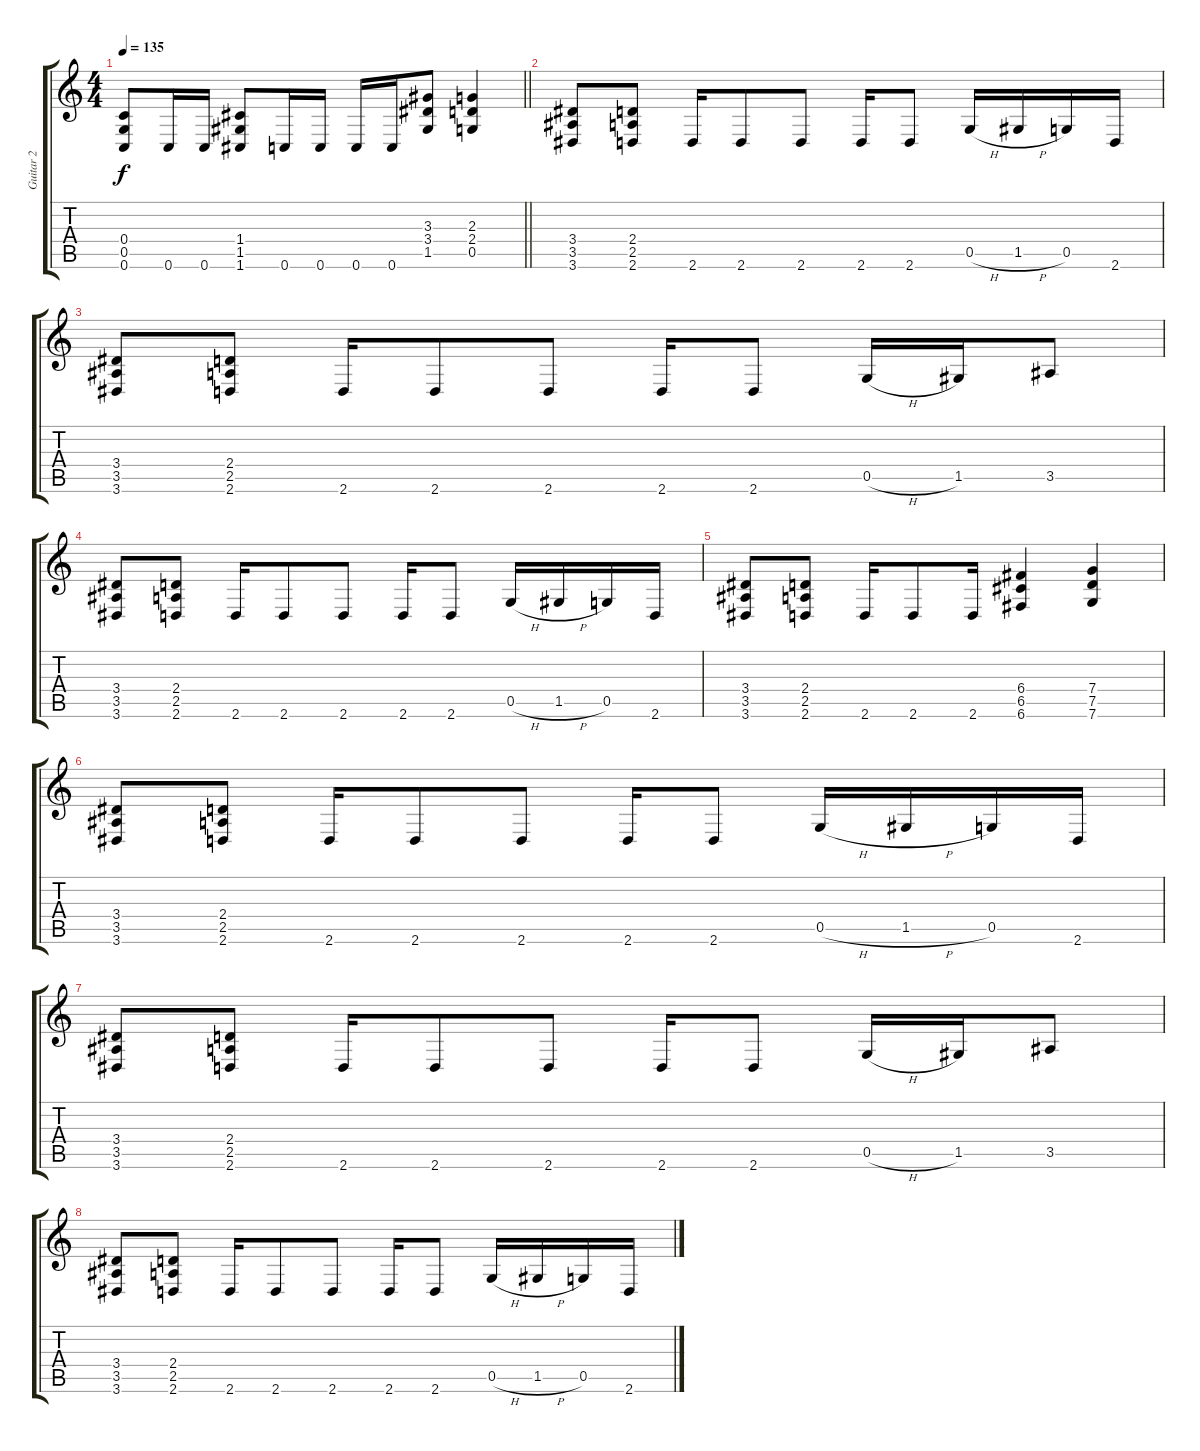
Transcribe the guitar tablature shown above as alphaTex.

\track ("Guitar 2" "Guitar 2") {instrument overdrivenguitar}
\staff {score tabs}
\tuning (D4 A3 F3 C3 G2 C2) {hide}
\ts (4 4)
\tempo 135
\clef g2
\barLineRight lightlight
\ks c
(0.4 0.5 0.6).8{dy f} 0.6.16 0.6.16 (1.4 1.5 1.6).8 0.6.16 0.6.16 0.6.16 0.6.16 (3.3 3.4 1.5).8 (2.3 2.4 0.5).4 |
(3.4 3.5 3.6).8 (2.4 2.5 2.6).8 2.6.16 2.6.8 2.6.8 2.6.16 2.6.8 0.5{h}.16 1.5{h}.16 0.5.16 2.6.16 |
(3.4 3.5 3.6).8 (2.4 2.5 2.6).8 2.6.16 2.6.8 2.6.8 2.6.16 2.6.8 0.5{h}.16 1.5.16 3.5.8 |
(3.4 3.5 3.6).8 (2.4 2.5 2.6).8 2.6.16 2.6.8 2.6.8 2.6.16 2.6.8 0.5{h}.16 1.5{h}.16 0.5.16 2.6.16 |
(3.4 3.5 3.6).8 (2.4 2.5 2.6).8 2.6.16 2.6.8 2.6.16 (6.4 6.5 6.6).4 (7.4 7.5 7.6).4 |
(3.4 3.5 3.6).8 (2.4 2.5 2.6).8 2.6.16 2.6.8 2.6.8 2.6.16 2.6.8 0.5{h}.16 1.5{h}.16 0.5.16 2.6.16 |
(3.4 3.5 3.6).8 (2.4 2.5 2.6).8 2.6.16 2.6.8 2.6.8 2.6.16 2.6.8 0.5{h}.16 1.5.16 3.5.8 |
(3.4 3.5 3.6).8 (2.4 2.5 2.6).8 2.6.16 2.6.8 2.6.8 2.6.16 2.6.8 0.5{h}.16 1.5{h}.16 0.5.16 2.6.16
